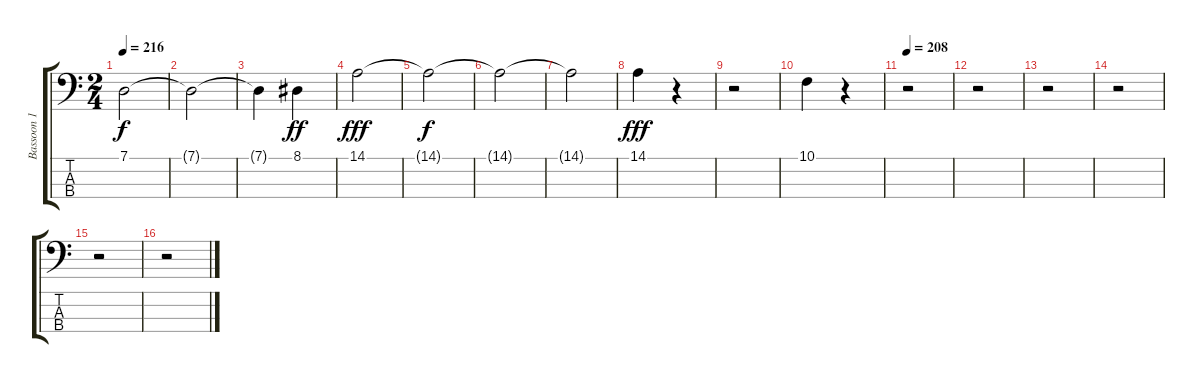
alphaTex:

\track ("Bassoon 1" "Bassoon 1") {instrument bassoon}
\staff {score tabs}
\tuning (G2 D2 A1 E1) {hide}
\ts (2 4)
\tempo 216
\clef f4
\ks c
7.1{t}.2{dy f} |
7.1{t}.2 |
7.1{t}.4 8.1.4{dy ff} |
14.1.2{dy fff} |
14.1{t}.2{dy f} |
14.1{t}.2 |
14.1{t}.2 |
14.1.4{dy fff} r.4 |
r.2 |
10.1.4 r.4 |
\tempo 208
r.2 |
r.2 |
r.2 |
r.2 |
r.2 |
r.2
